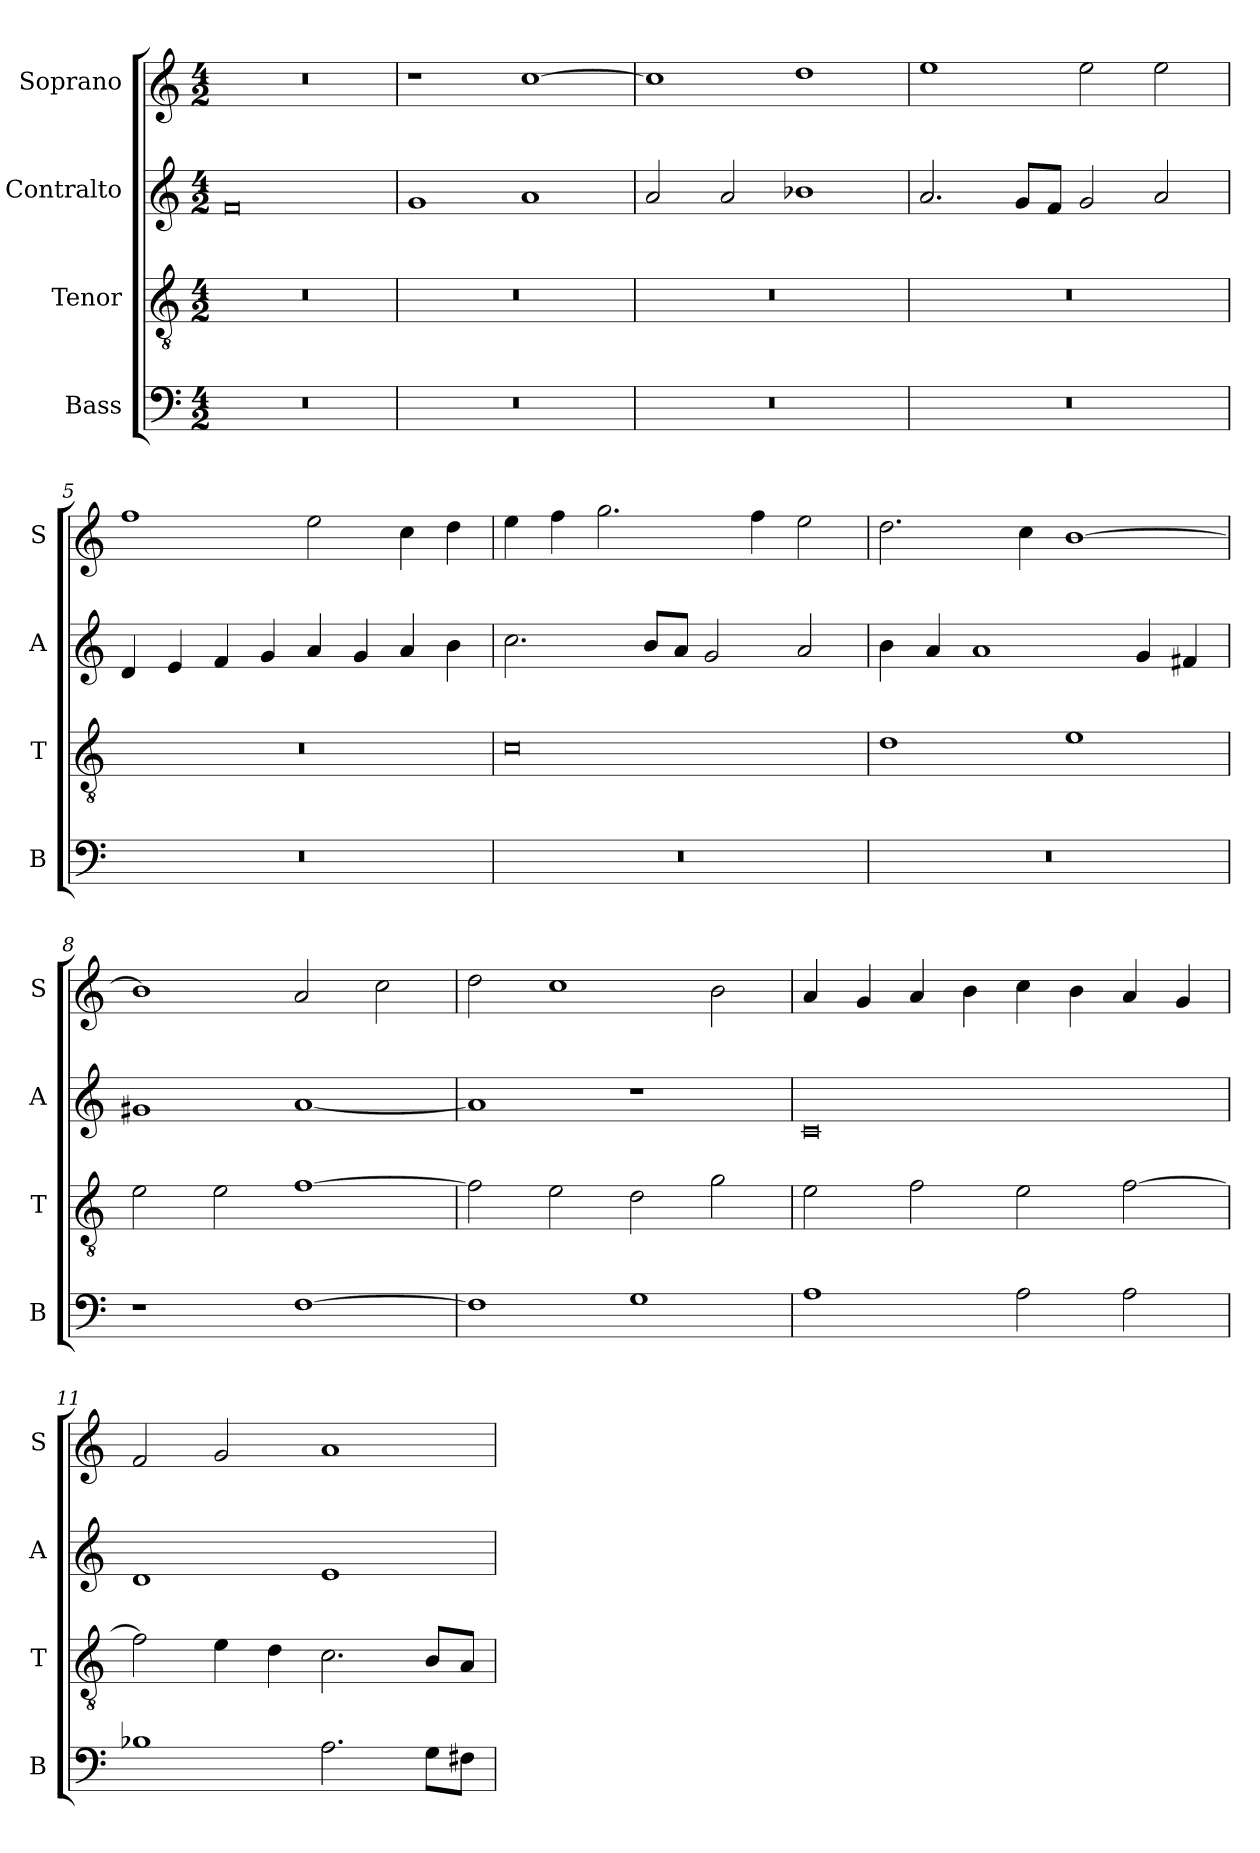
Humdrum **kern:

**kern	**kern	**kern	**kern
*part4	*part3	*part2	*part1
*staff4	*staff3	*staff2	*staff1
*I"Bass	*I"Tenor	*I"Contralto	*I"Soprano
*I'B	*I'T	*I'A	*I'S
*clefF4	*clefGv2	*clefG2	*clefG2
*k[]	*k[]	*k[]	*k[]
*D:dor	*D:dor	*D:dor	*D:dor
*M4/2	*M4/2	*M4/2	*M4/2
=1	=1	=1	=1
0r	0r	0f	0r
=2	=2	=2	=2
0r	0r	1g	1r
.	.	1a	[1cc
=3	=3	=3	=3
0r	0r	2a	1cc]
.	.	2a	.
.	.	1b-X	1dd
=4	=4	=4	=4
0r	0r	2.a	1ee
.	.	8g/L	.
.	.	8f/J	.
.	.	2g	2ee
.	.	2a	2ee
=5	=5	=5	=5
0r	0r	4d	1ff
.	.	4e	.
.	.	4f	.
.	.	4g	.
.	.	4a	2ee
.	.	4g	.
.	.	4a	4cc
.	.	4b	4dd
=6	=6	=6	=6
0r	0c	2.cc	4ee
.	.	.	4ff
.	.	.	2.gg
.	.	8b/L	.
.	.	8a/J	.
.	.	2g	.
.	.	.	4ff
.	.	2a	2ee
=7	=7	=7	=7
0r	1d	4b	2.dd
.	.	4a	.
.	.	1a	.
.	.	.	4cc
.	1e	.	[1b
.	.	4g	.
.	.	4f#X	.
=8	=8	=8	=8
1r	2e	1g#X	1b]
.	2e	.	.
[1F	[1f	[1a	2a
.	.	.	2cc
=9	=9	=9	=9
1F]	2f]	1a]	2dd
.	2e	.	1cc
1G	2d	1r	.
.	2g	.	2b
=10	=10	=10	=10
1A	2e	0c	4a
.	.	.	4g
.	2f	.	4a
.	.	.	4b
2A	2e	.	4cc
.	.	.	4b
2A	[2f	.	4a
.	.	.	4g
=11	=11	=11	=11
1B-X	2f]	1d	2f
.	4e	.	2g
.	4d	.	.
2.A	2.c	1e	1a
8G\L	8B/L	.	.
8F#X\J	8A/J	.	.
=	=	=	=
*-	*-	*-	*-
